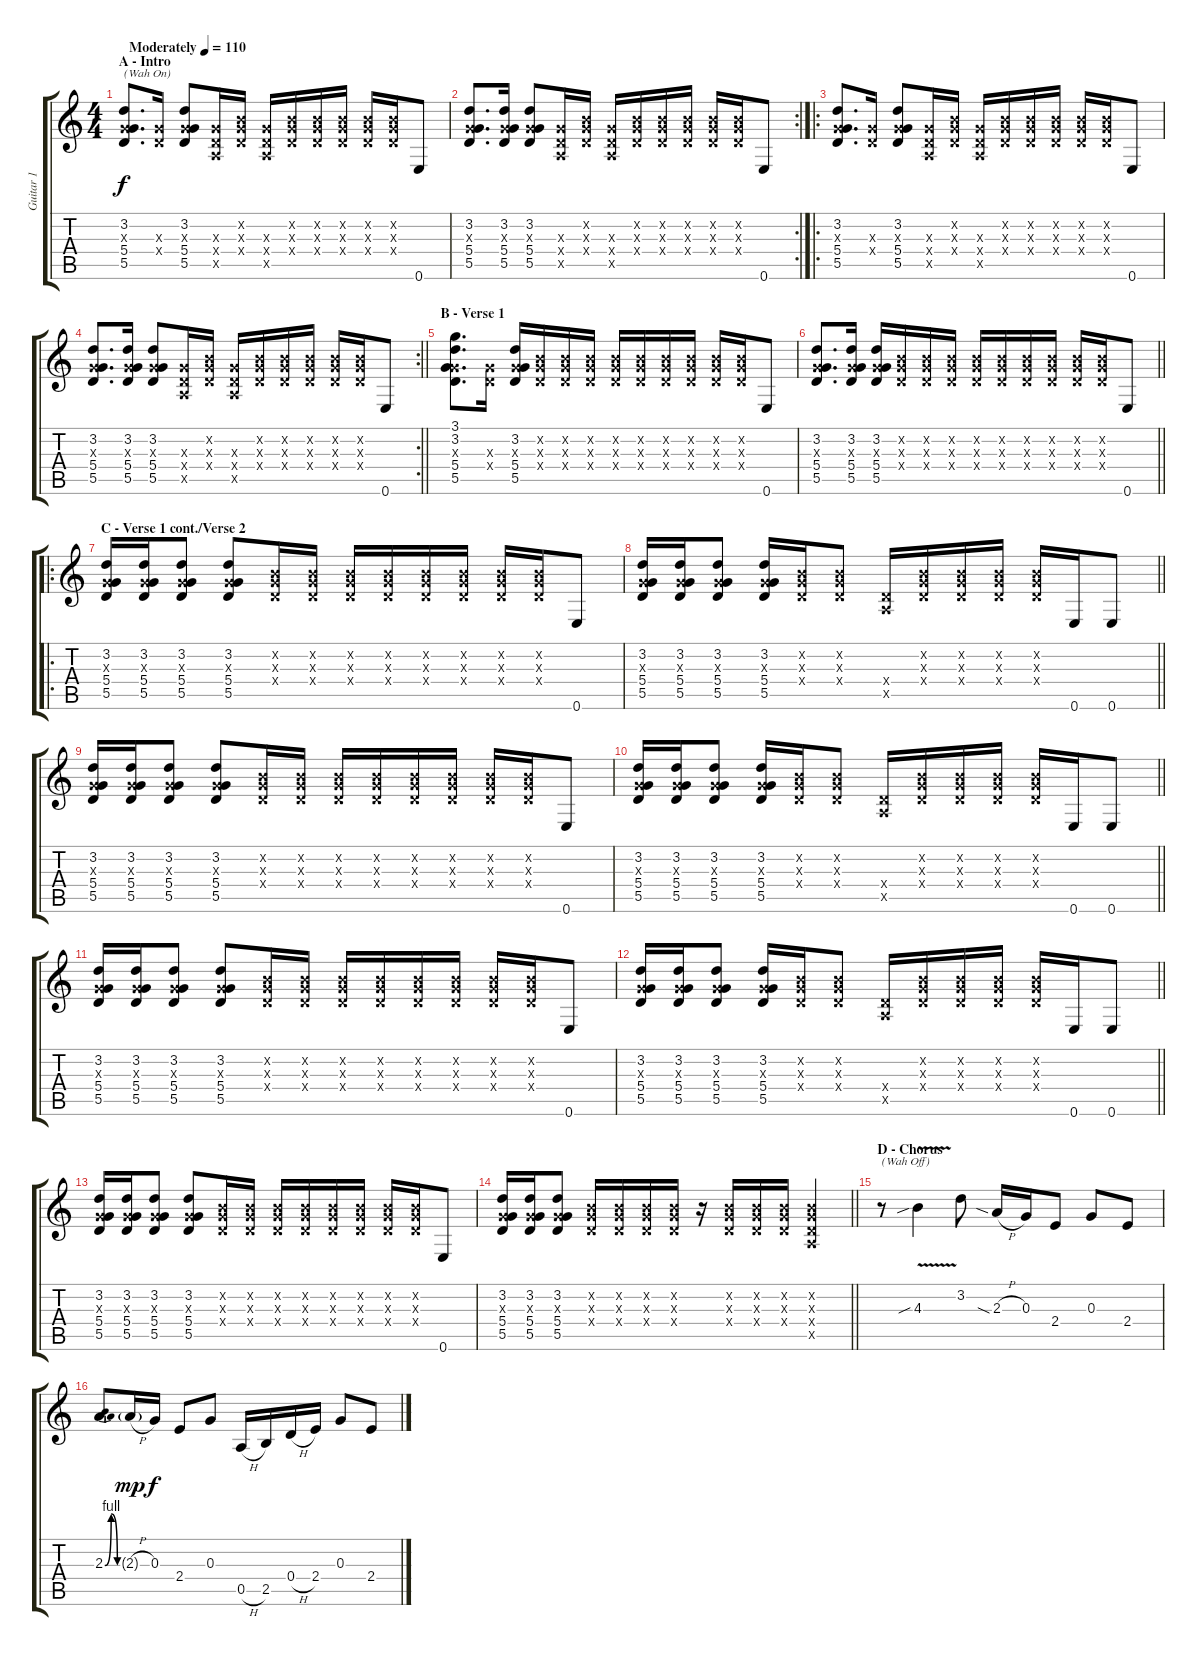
\track ("Guitar 1" "Guitar 1") {instrument distortionguitar}
\staff {score tabs}
\tuning (E4 B3 G3 D3 A2 E2) {hide}
\ts (4 4)
\section ("" "A - Intro")
\tempo (110 "Moderately")
\clef g2
\ks c
(3.2 0.3{x} 5.4 5.5).8{d txt "(Wah On)" dy f instrument distortionguitar} (0.3{x} 0.4{x}).16 (3.2 0.3{x} 5.4 5.5).8 (0.3{x} 0.4{x} 0.5{x}).16 (0.2{x} 0.3{x} 0.4{x}).16 (0.3{x} 0.4{x} 0.5{x}).16 (0.2{x} 0.3{x} 0.4{x}).16 (0.2{x} 0.3{x} 0.4{x}).16 (0.2{x} 0.3{x} 0.4{x}).16 (0.2{x} 0.3{x} 0.4{x}).16 (0.2{x} 0.3{x} 0.4{x}).16 0.6.8 |
\rc 2
(3.2 0.3{x} 5.4 5.5).8{d} (3.2 0.3{x} 5.4 5.5).16 (3.2 0.3{x} 5.4 5.5).8 (0.3{x} 0.4{x} 0.5{x}).16 (0.2{x} 0.3{x} 0.4{x}).16 (0.3{x} 0.4{x} 0.5{x}).16 (0.2{x} 0.3{x} 0.4{x}).16 (0.2{x} 0.3{x} 0.4{x}).16 (0.2{x} 0.3{x} 0.4{x}).16 (0.2{x} 0.3{x} 0.4{x}).16 (0.2{x} 0.3{x} 0.4{x}).16 0.6.8 |
\ro
(3.2 0.3{x} 5.4 5.5).8{d} (0.3{x} 0.4{x}).16 (3.2 0.3{x} 5.4 5.5).8 (0.3{x} 0.4{x} 0.5{x}).16 (0.2{x} 0.3{x} 0.4{x}).16 (0.3{x} 0.4{x} 0.5{x}).16 (0.2{x} 0.3{x} 0.4{x}).16 (0.2{x} 0.3{x} 0.4{x}).16 (0.2{x} 0.3{x} 0.4{x}).16 (0.2{x} 0.3{x} 0.4{x}).16 (0.2{x} 0.3{x} 0.4{x}).16 0.6.8 |
\rc 2
\barLineRight lightlight
(3.2 0.3{x} 5.4 5.5).8{d} (3.2 0.3{x} 5.4 5.5).16 (3.2 0.3{x} 5.4 5.5).8 (0.3{x} 0.4{x} 0.5{x}).16 (0.2{x} 0.3{x} 0.4{x}).16 (0.3{x} 0.4{x} 0.5{x}).16 (0.2{x} 0.3{x} 0.4{x}).16 (0.2{x} 0.3{x} 0.4{x}).16 (0.2{x} 0.3{x} 0.4{x}).16 (0.2{x} 0.3{x} 0.4{x}).16 (0.2{x} 0.3{x} 0.4{x}).16 0.6.8 |
\section ("" "B - Verse 1")
(3.1 3.2 0.3{x} 5.4 5.5).8{d} (0.3{x} 0.4{x}).16 (3.2 0.3{x} 5.4 5.5).16 (0.2{x} 0.3{x} 0.4{x}).16 (0.2{x} 0.3{x} 0.4{x}).16 (0.2{x} 0.3{x} 0.4{x}).16 (0.2{x} 0.3{x} 0.4{x}).16 (0.2{x} 0.3{x} 0.4{x}).16 (0.2{x} 0.3{x} 0.4{x}).16 (0.2{x} 0.3{x} 0.4{x}).16 (0.2{x} 0.3{x} 0.4{x}).16 (0.2{x} 0.3{x} 0.4{x}).16 0.6.8 |
\barLineRight lightlight
(3.2 0.3{x} 5.4 5.5).8{d} (3.2 0.3{x} 5.4 5.5).16 (3.2 0.3{x} 5.4 5.5).16 (0.2{x} 0.3{x} 0.4{x}).16 (0.2{x} 0.3{x} 0.4{x}).16 (0.2{x} 0.3{x} 0.4{x}).16 (0.2{x} 0.3{x} 0.4{x}).16 (0.2{x} 0.3{x} 0.4{x}).16 (0.2{x} 0.3{x} 0.4{x}).16 (0.2{x} 0.3{x} 0.4{x}).16 (0.2{x} 0.3{x} 0.4{x}).16 (0.2{x} 0.3{x} 0.4{x}).16 0.6.8 |
\ro
\section ("" "C - Verse 1 cont./Verse 2")
(3.2 0.3{x} 5.4 5.5).16 (3.2 0.3{x} 5.4 5.5).16 (3.2 0.3{x} 5.4 5.5).8 (3.2 0.3{x} 5.4 5.5).8 (0.2{x} 0.3{x} 0.4{x}).16 (0.2{x} 0.3{x} 0.4{x}).16 (0.2{x} 0.3{x} 0.4{x}).16 (0.2{x} 0.3{x} 0.4{x}).16 (0.2{x} 0.3{x} 0.4{x}).16 (0.2{x} 0.3{x} 0.4{x}).16 (0.2{x} 0.3{x} 0.4{x}).16 (0.2{x} 0.3{x} 0.4{x}).16 0.6.8 |
\barLineRight lightlight
(3.2 0.3{x} 5.4 5.5).16 (3.2 0.3{x} 5.4 5.5).16 (3.2 0.3{x} 5.4 5.5).8 (3.2 0.3{x} 5.4 5.5).16 (0.2{x} 0.3{x} 0.4{x}).16 (0.2{x} 0.3{x} 0.4{x}).8 (0.4{x} 0.5{x}).16 (0.2{x} 0.3{x} 0.4{x}).16 (0.2{x} 0.3{x} 0.4{x}).16 (0.2{x} 0.3{x} 0.4{x}).16 (0.2{x} 0.3{x} 0.4{x}).16 0.6.16 0.6.8 |
(3.2 0.3{x} 5.4 5.5).16 (3.2 0.3{x} 5.4 5.5).16 (3.2 0.3{x} 5.4 5.5).8 (3.2 0.3{x} 5.4 5.5).8 (0.2{x} 0.3{x} 0.4{x}).16 (0.2{x} 0.3{x} 0.4{x}).16 (0.2{x} 0.3{x} 0.4{x}).16 (0.2{x} 0.3{x} 0.4{x}).16 (0.2{x} 0.3{x} 0.4{x}).16 (0.2{x} 0.3{x} 0.4{x}).16 (0.2{x} 0.3{x} 0.4{x}).16 (0.2{x} 0.3{x} 0.4{x}).16 0.6.8 |
\barLineRight lightlight
(3.2 0.3{x} 5.4 5.5).16 (3.2 0.3{x} 5.4 5.5).16 (3.2 0.3{x} 5.4 5.5).8 (3.2 0.3{x} 5.4 5.5).16 (0.2{x} 0.3{x} 0.4{x}).16 (0.2{x} 0.3{x} 0.4{x}).8 (0.4{x} 0.5{x}).16 (0.2{x} 0.3{x} 0.4{x}).16 (0.2{x} 0.3{x} 0.4{x}).16 (0.2{x} 0.3{x} 0.4{x}).16 (0.2{x} 0.3{x} 0.4{x}).16 0.6.16 0.6.8 |
(3.2 0.3{x} 5.4 5.5).16 (3.2 0.3{x} 5.4 5.5).16 (3.2 0.3{x} 5.4 5.5).8 (3.2 0.3{x} 5.4 5.5).8 (0.2{x} 0.3{x} 0.4{x}).16 (0.2{x} 0.3{x} 0.4{x}).16 (0.2{x} 0.3{x} 0.4{x}).16 (0.2{x} 0.3{x} 0.4{x}).16 (0.2{x} 0.3{x} 0.4{x}).16 (0.2{x} 0.3{x} 0.4{x}).16 (0.2{x} 0.3{x} 0.4{x}).16 (0.2{x} 0.3{x} 0.4{x}).16 0.6.8 |
\barLineRight lightlight
(3.2 0.3{x} 5.4 5.5).16 (3.2 0.3{x} 5.4 5.5).16 (3.2 0.3{x} 5.4 5.5).8 (3.2 0.3{x} 5.4 5.5).16 (0.2{x} 0.3{x} 0.4{x}).16 (0.2{x} 0.3{x} 0.4{x}).8 (0.4{x} 0.5{x}).16 (0.2{x} 0.3{x} 0.4{x}).16 (0.2{x} 0.3{x} 0.4{x}).16 (0.2{x} 0.3{x} 0.4{x}).16 (0.2{x} 0.3{x} 0.4{x}).16 0.6.16 0.6.8 |
(3.2 0.3{x} 5.4 5.5).16 (3.2 0.3{x} 5.4 5.5).16 (3.2 0.3{x} 5.4 5.5).8 (3.2 0.3{x} 5.4 5.5).8 (0.2{x} 0.3{x} 0.4{x}).16 (0.2{x} 0.3{x} 0.4{x}).16 (0.2{x} 0.3{x} 0.4{x}).16 (0.2{x} 0.3{x} 0.4{x}).16 (0.2{x} 0.3{x} 0.4{x}).16 (0.2{x} 0.3{x} 0.4{x}).16 (0.2{x} 0.3{x} 0.4{x}).16 (0.2{x} 0.3{x} 0.4{x}).16 0.6.8 |
\barLineRight lightlight
(3.2 0.3{x} 5.4 5.5).16 (3.2 0.3{x} 5.4 5.5).16 (3.2 0.3{x} 5.4 5.5).8 (0.2{x} 0.3{x} 0.4{x}).16 (0.2{x} 0.3{x} 0.4{x}).16 (0.2{x} 0.3{x} 0.4{x}).16 (0.2{x} 0.3{x} 0.4{x}).16 r.16 (0.2{x} 0.3{x} 0.4{x}).16 (0.2{x} 0.3{x} 0.4{x}).16 (0.2{x} 0.3{x} 0.4{x}).16 (0.2{x} 0.3{x} 0.4{x} 0.5{x}).4 |
\section ("" "D - Chorus")
r.8{txt "(Wah Off)"} 4.3{v sib}.4 3.2.8 2.3{sia h}.16 0.3.16 2.4.8 0.3.8 2.4.8 |
2.3{be (bendrelease 0 0 20 4 20 4 60 0)}.8 2.3{h g}.16{dy mp} 0.3.16{dy f} 2.4.8 0.3.8 0.5{h}.16 2.5.16 0.4{h}.16 2.4.16 0.3.8 2.4.8
